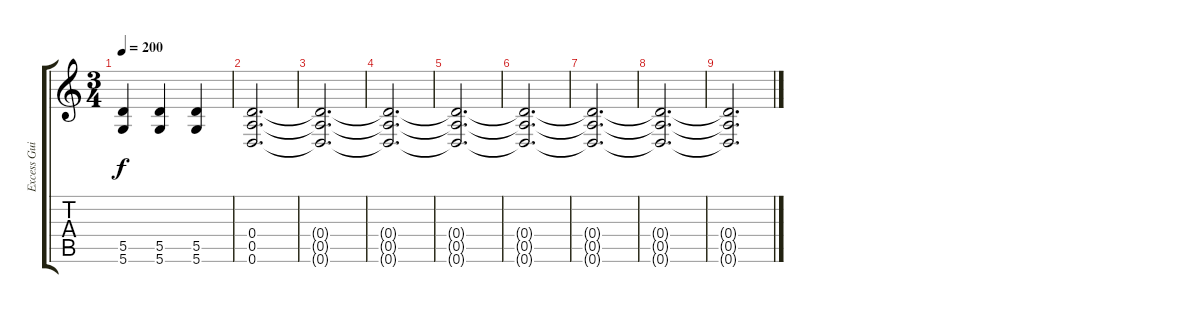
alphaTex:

\track ("Excess Guitar" "Excess Gui") {instrument electricguitarclean}
\staff {score tabs}
\tuning (E4 B3 G3 D3 A2 D2) {hide}
\ts (3 4)
\tempo 200
\clef g2
\ks c
(5.5 5.6).4{dy f} (5.5 5.6).4 (5.5 5.6).4 |
(0.4 0.5 0.6).2{d} |
(0.4{t} 0.5{t} 0.6{t}).2{d} |
(0.4{t} 0.5{t} 0.6{t}).2{d} |
(0.4{t} 0.5{t} 0.6{t}).2{d} |
(0.4{t} 0.5{t} 0.6{t}).2{d} |
(0.4{t} 0.5{t} 0.6{t}).2{d} |
(0.4{t} 0.5{t} 0.6{t}).2{d} |
(0.4{t} 0.5{t} 0.6{t}).2{d}
